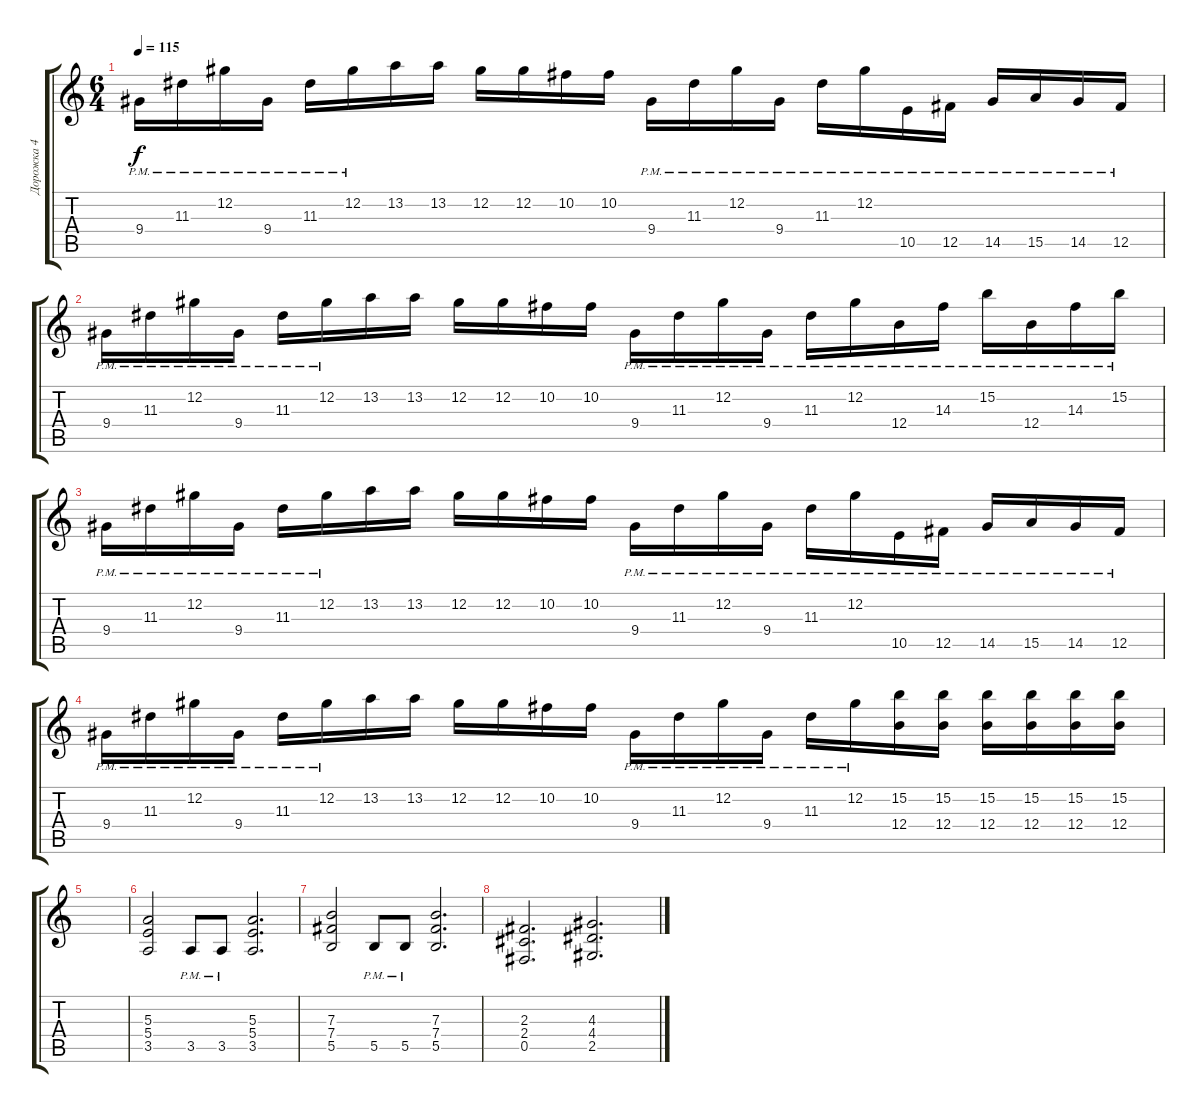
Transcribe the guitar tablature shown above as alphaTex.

\track ("Дорожка 4" "Дорожка 4") {instrument distortionguitar}
\staff {score tabs}
\tuning (Db4 Ab3 E3 B2 Gb2 Db2) {hide}
\ts (6 4)
\tempo 115
\clef g2
\ks c
9.4{pm}.16{dy f} 11.3{pm}.16 12.2{pm}.16 9.4{pm}.16 11.3{pm}.16 12.2{pm}.16 13.2.16 13.2.16 12.2.16 12.2.16 10.2.16 10.2.16 9.4{pm}.16 11.3{pm}.16 12.2{pm}.16 9.4{pm}.16 11.3{pm}.16 12.2{pm}.16 10.5{pm}.16 12.5{pm}.16 14.5{pm}.16 15.5{pm}.16 14.5{pm}.16 12.5{pm}.16 |
9.4{pm}.16 11.3{pm}.16 12.2{pm}.16 9.4{pm}.16 11.3{pm}.16 12.2{pm}.16 13.2.16 13.2.16 12.2.16 12.2.16 10.2.16 10.2.16 9.4{pm}.16 11.3{pm}.16 12.2{pm}.16 9.4{pm}.16 11.3{pm}.16 12.2{pm}.16 12.4{pm}.16 14.3{pm}.16 15.2{pm}.16 12.4{pm}.16 14.3{pm}.16 15.2{pm}.16 |
9.4{pm}.16 11.3{pm}.16 12.2{pm}.16 9.4{pm}.16 11.3{pm}.16 12.2{pm}.16 13.2.16 13.2.16 12.2.16 12.2.16 10.2.16 10.2.16 9.4{pm}.16 11.3{pm}.16 12.2{pm}.16 9.4{pm}.16 11.3{pm}.16 12.2{pm}.16 10.5{pm}.16 12.5{pm}.16 14.5{pm}.16 15.5{pm}.16 14.5{pm}.16 12.5{pm}.16 |
9.4{pm}.16 11.3{pm}.16 12.2{pm}.16 9.4{pm}.16 11.3{pm}.16 12.2{pm}.16 13.2.16 13.2.16 12.2.16 12.2.16 10.2.16 10.2.16 9.4{pm}.16 11.3{pm}.16 12.2{pm}.16 9.4{pm}.16 11.3{pm}.16 12.2{pm}.16 (15.2 12.4).16 (15.2 12.4).16 (15.2 12.4).16 (15.2 12.4).16 (15.2 12.4).16 (15.2 12.4).16 |
|
(5.3 5.4 3.5).2 3.5{pm}.8 3.5{pm}.8 (5.3 5.4 3.5).2{d} |
(7.3 7.4 5.5).2 5.5{pm}.8 5.5{pm}.8 (7.3 7.4 5.5).2{d} |
(2.3 2.4 0.5).2{d} (4.3 4.4 2.5).2{d}
